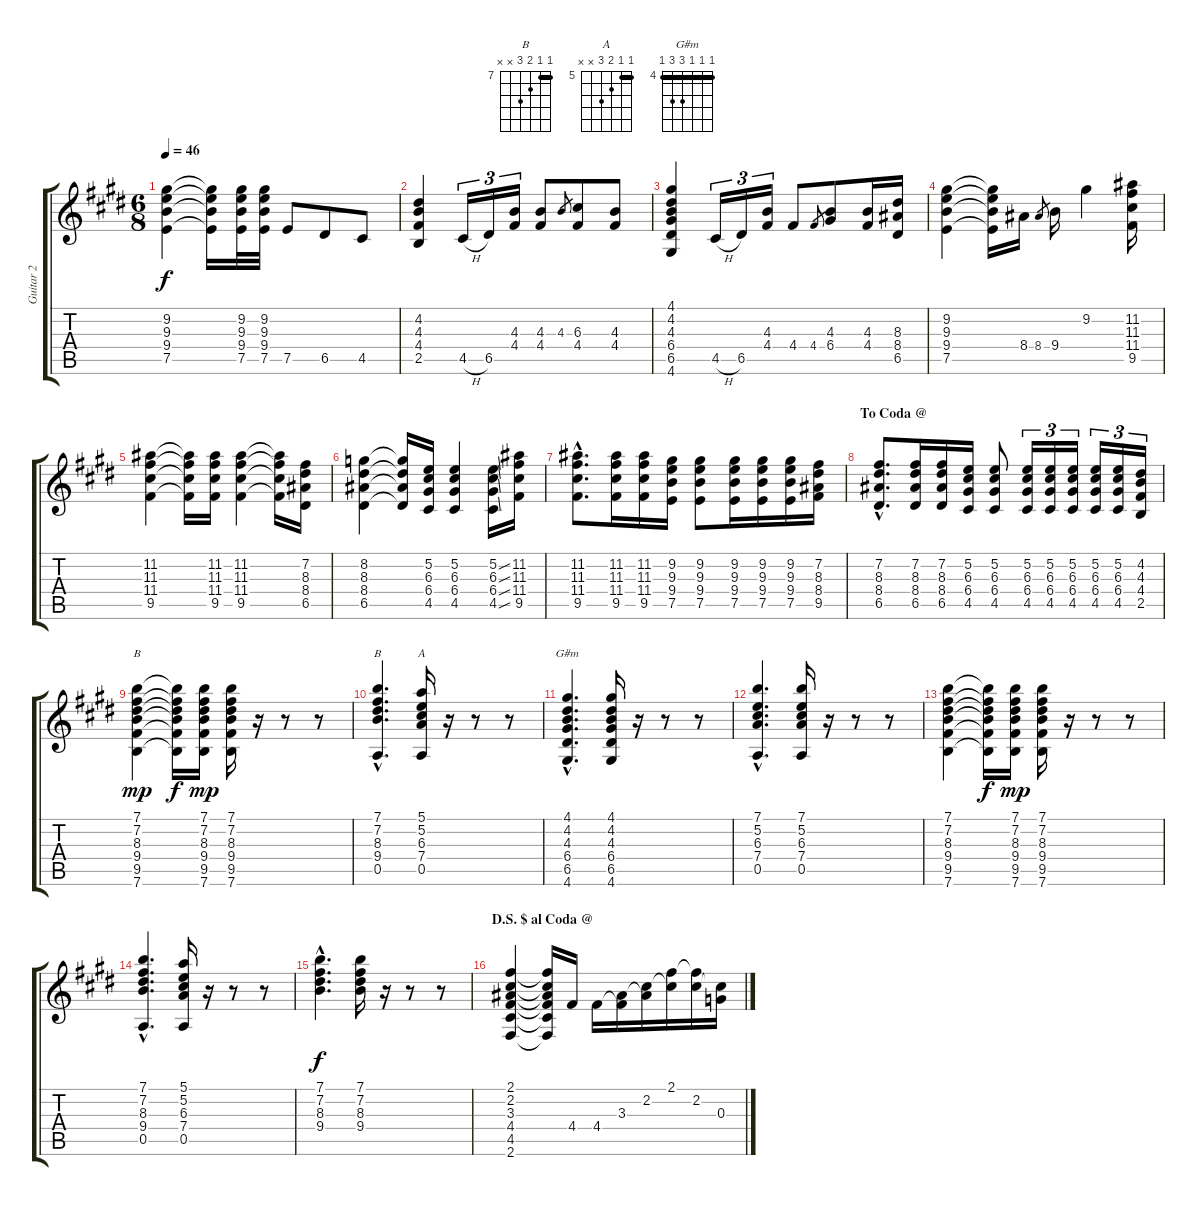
\track ("Guitar 2" "Guitar 2") {instrument distortionguitar}
\staff {score tabs}
\tuning (E4 B3 G3 D3 A2 E2) {hide}
\chord ("B" 7 7 8 9 9 7) {firstfret 7 barre 7}
\chord ("B" 7 7 8 9 x x) {firstfret 7 barre 7}
\chord ("A" 5 5 6 7 x x) {firstfret 5 barre 5}
\chord ("G#m" 4 4 4 6 6 4) {firstfret 4 barre 4}
\ts (6 8)
\tempo 46
\clef g2
\ks e
(9.2 9.3 9.4 7.5).4{dy f} (9.2{t} 9.3{t} 9.4{t} 7.5{t}).16 (9.2 9.3 9.4 7.5).32 (9.2 9.3 9.4 7.5).32 7.5.8 6.5.8 4.5.8 |
(4.2 4.3 4.4 2.5).4 4.5{h}.16{tu (3 2)} 6.5.16{tu (3 2)} (4.3 4.4).16{tu (3 2)} (4.3 4.4).8 4.3.8{gr} (6.3 4.4).8 (4.3 4.4).8 |
(4.1 4.2 4.3 6.4 6.5 4.6).4 4.5{h}.16{tu (3 2)} 6.5.16{tu (3 2)} (4.3 4.4).16{tu (3 2)} 4.4.8 4.4.8{gr} (4.3 6.4).8 (4.3 4.4).16 (8.3 8.4 6.5).16 |
(9.2 9.3 9.4 7.5).4 (9.2{t} 9.3{t} 9.4{t} 7.5{t}).16 8.4.16 8.4.8{gr} 9.4.16 9.2.4 (11.2 11.3 11.4 9.5).16 |
(11.2 11.3 11.4 9.5).4 (11.2{t} 11.3{t} 11.4{t} 9.5{t}).16 (11.2 11.3 11.4 9.5).16 (11.2 11.3 11.4 9.5).4 (11.2{t} 11.3{t} 11.4{t} 9.5{t}).16 (7.2 8.3 8.4 6.5).16 |
(8.2 8.3 8.4 6.5).4 (8.2{t} 8.3{t} 8.4{t} 6.5{t}).16 (5.2 6.3 6.4 4.5).16 (5.2 6.3 6.4 4.5).4 (5.2{ss} 6.3{ss} 6.4{ss} 4.5{ss}).16 (11.2 11.3 11.4 9.5).16 |
(11.2{hac} 11.3{hac} 11.4{hac} 9.5{hac}).8{d} (11.2 11.3 11.4 9.5).16 (11.2 11.3 11.4 9.5).16 (9.2 9.3 9.4 7.5).16 (9.2 9.3 9.4 7.5).8 (9.2 9.3 9.4 7.5).16 (9.2 9.3 9.4 7.5).16 (9.2 9.3 9.4 7.5).16 (7.2 8.3 8.4 9.5).16 |
\section ("" "To Coda @")
(7.2{hac} 8.3{hac} 8.4{hac} 6.5{hac}).8{d} (7.2 8.3 8.4 6.5).16 (7.2 8.3 8.4 6.5).16 (5.2 6.3 6.4 4.5).16 (5.2 6.3 6.4 4.5).8 (5.2 6.3 6.4 4.5).16{tu (3 2)} (5.2 6.3 6.4 4.5).16{tu (3 2)} (5.2 6.3 6.4 4.5).16{tu (3 2)} (5.2 6.3 6.4 4.5).16{tu (3 2)} (5.2 6.3 6.4 4.5).16{tu (3 2)} (4.2 4.3 4.4 2.5).16{tu (3 2)} |
(7.1 7.2 8.3 9.4 9.5 7.6).4{ch "B" dy mp} (7.1{t} 7.2{t} 8.3{t} 9.4{t} 9.5{t} 7.6{t}).16{dy f} (7.1 7.2 8.3 9.4 9.5 7.6).16{dy mp} (7.1 7.2 8.3 9.4 9.5 7.6).16 r.16 r.8 r.8 |
(7.1{hac} 7.2{hac} 8.3{hac} 9.4{hac} 0.5{hac}).4{d ch "B"} (5.1 5.2 6.3 7.4 0.5).16{ch "A"} r.16 r.8 r.8 |
(4.1{hac} 4.2{hac} 4.3{hac} 6.4{hac} 6.5{hac} 4.6{hac}).4{d ch "G#m"} (4.1 4.2 4.3 6.4 6.5 4.6).16 r.16 r.8 r.8 |
(7.1{hac} 5.2{hac} 6.3{hac} 7.4{hac} 0.5{hac}).4{d} (7.1 5.2 6.3 7.4 0.5).16 r.16 r.8 r.8 |
(7.1 7.2 8.3 9.4 9.5 7.6).4 (7.1{t} 7.2{t} 8.3{t} 9.4{t} 9.5{t} 7.6{t}).16{dy f} (7.1 7.2 8.3 9.4 9.5 7.6).16{dy mp} (7.1 7.2 8.3 9.4 9.5 7.6).16 r.16 r.8 r.8 |
(7.1{hac} 7.2{hac} 8.3{hac} 9.4{hac} 0.5{hac}).4{d} (5.1 5.2 6.3 7.4 0.5).16 r.16 r.8 r.8 |
(7.1{hac} 7.2{hac} 8.3{hac} 9.4{hac}).4{d dy f} (7.1 7.2 8.3 9.4).16 r.16 r.8 r.8 |
\section ("" "D.S. $ al Coda @")
(2.1 2.2 3.3 4.4 4.5 2.6).4 (2.1{t} 2.2{t} 3.3{t} 4.4{t} 4.5{t} 2.6{t}).16 4.4.16 4.4.16 (3.3 4.4{t}).16 (2.2 3.3{t}).16 (2.1 2.2{t}).16 (2.1{t} 2.2).16 (2.2{t} 0.3).16
